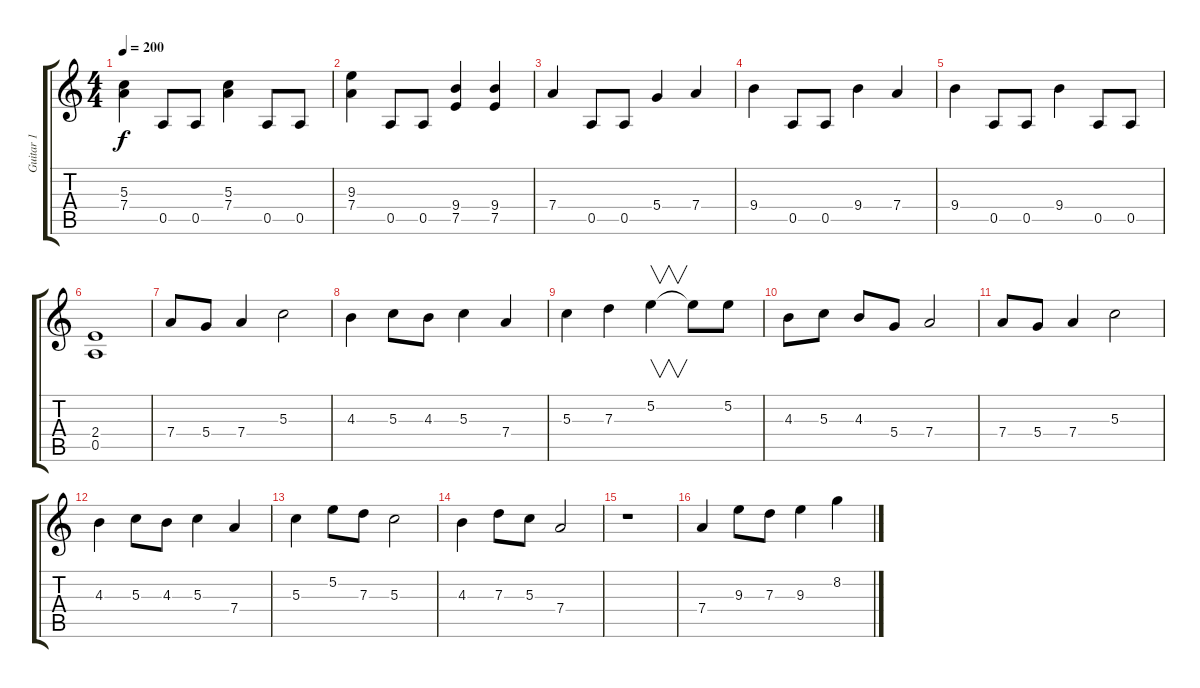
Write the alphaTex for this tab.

\track ("Guitar 1" "Guitar 1") {instrument distortionguitar}
\staff {score tabs}
\tuning (E4 B3 G3 D3 A2 E2) {hide}
\ts (4 4)
\tempo 200
\clef g2
\ks c
(5.3 7.4).4{dy f} 0.5.8 0.5.8 (5.3 7.4).4 0.5.8 0.5.8 |
(9.3 7.4).4 0.5.8 0.5.8 (9.4 7.5).4 (9.4 7.5).4 |
7.4.4 0.5.8 0.5.8 5.4.4 7.4.4 |
9.4.4 0.5.8 0.5.8 9.4.4 7.4.4 |
9.4.4 0.5.8 0.5.8 9.4.4 0.5.8 0.5.8 |
(2.4 0.5).1 |
7.4.8 5.4.8 7.4.4 5.3.2 |
4.3.4 5.3.8 4.3.8 5.3.4 7.4.4 |
5.3.4 7.3.4 5.2.4{v} 5.2{t}.8 5.2.8 |
4.3.8 5.3.8 4.3.8 5.4.8 7.4.2 |
7.4.8 5.4.8 7.4.4 5.3.2 |
4.3.4 5.3.8 4.3.8 5.3.4 7.4.4 |
5.3.4 5.2.8 7.3.8 5.3.2 |
4.3.4 7.3.8 5.3.8 7.4.2 |
r.1 |
7.4.4 9.3.8 7.3.8 9.3.4 8.2.4
